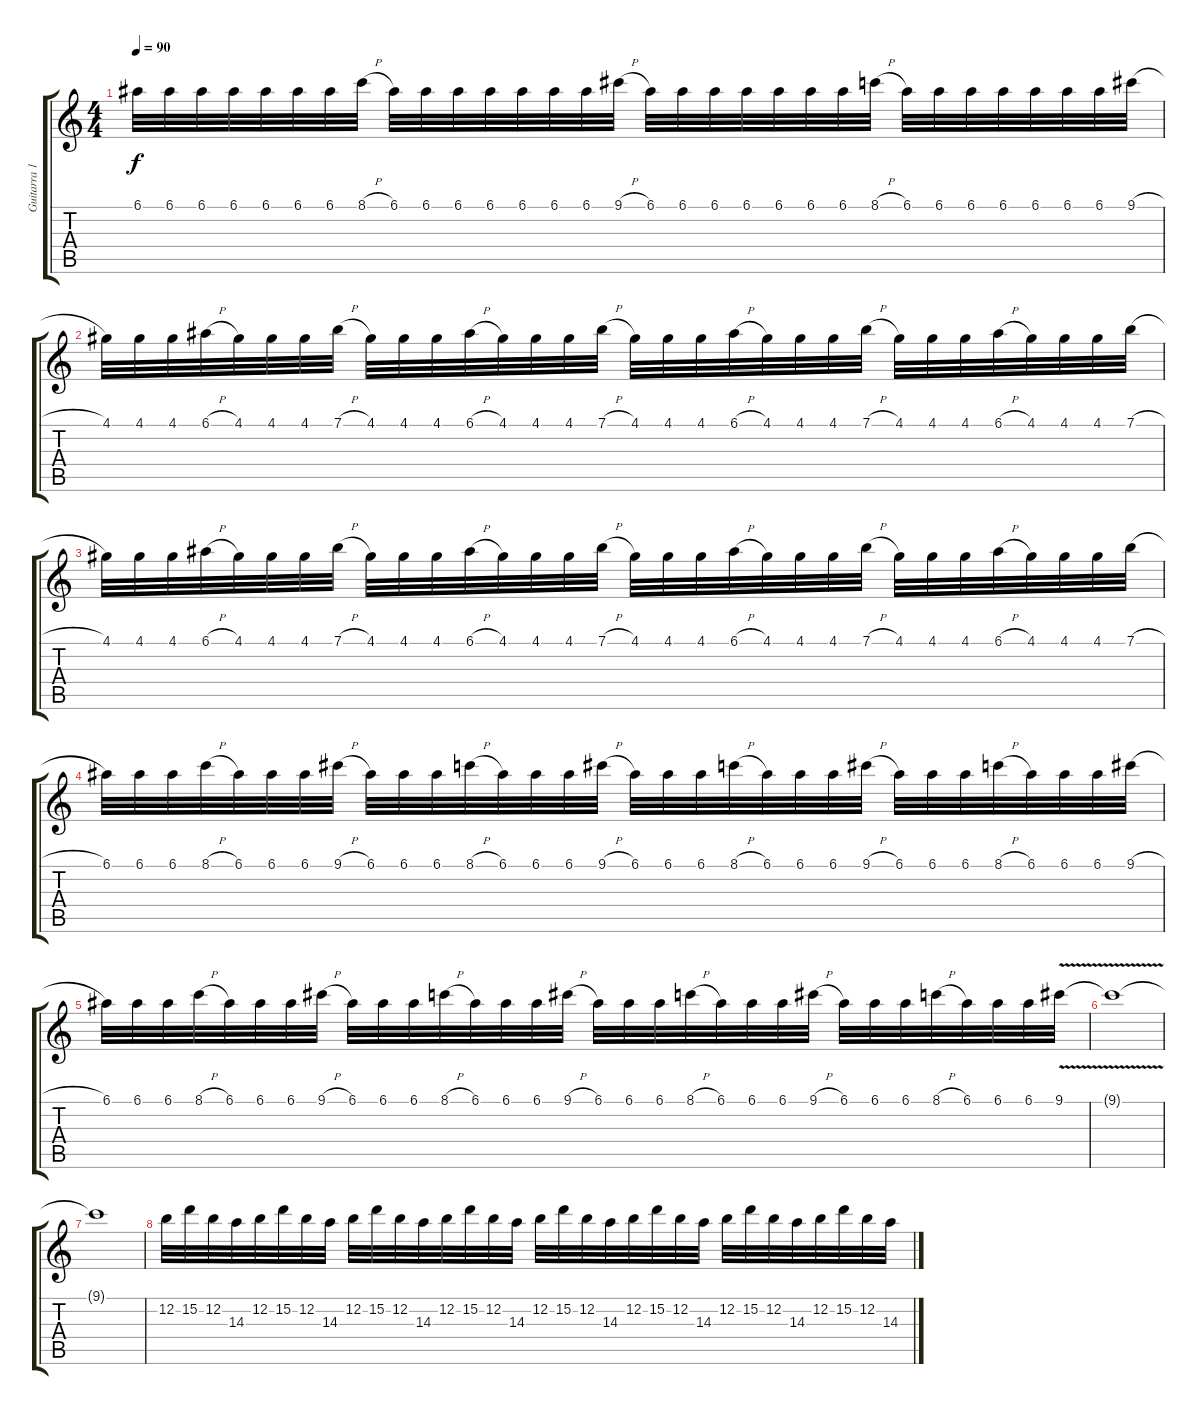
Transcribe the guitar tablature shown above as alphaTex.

\track ("Guitarra 1" "Guitarra 1") {instrument acousticguitarsteel}
\staff {score tabs}
\tuning (E4 B3 G3 D3 A2 E2) {hide}
\ts (4 4)
\tempo 90
\clef g2
\ks c
6.1.32{dy f} 6.1.32 6.1.32 6.1.32 6.1.32 6.1.32 6.1.32 8.1{h}.32 6.1.32 6.1.32 6.1.32 6.1.32 6.1.32 6.1.32 6.1.32 9.1{h}.32 6.1.32 6.1.32 6.1.32 6.1.32 6.1.32 6.1.32 6.1.32 8.1{h}.32 6.1.32 6.1.32 6.1.32 6.1.32 6.1.32 6.1.32 6.1.32 9.1{h}.32 |
4.1.32 4.1.32 4.1.32 6.1{h}.32 4.1.32 4.1.32 4.1.32 7.1{h}.32 4.1.32 4.1.32 4.1.32 6.1{h}.32 4.1.32 4.1.32 4.1.32 7.1{h}.32 4.1.32 4.1.32 4.1.32 6.1{h}.32 4.1.32 4.1.32 4.1.32 7.1{h}.32 4.1.32 4.1.32 4.1.32 6.1{h}.32 4.1.32 4.1.32 4.1.32 7.1{h}.32 |
4.1.32 4.1.32 4.1.32 6.1{h}.32 4.1.32 4.1.32 4.1.32 7.1{h}.32 4.1.32 4.1.32 4.1.32 6.1{h}.32 4.1.32 4.1.32 4.1.32 7.1{h}.32 4.1.32 4.1.32 4.1.32 6.1{h}.32 4.1.32 4.1.32 4.1.32 7.1{h}.32 4.1.32 4.1.32 4.1.32 6.1{h}.32 4.1.32 4.1.32 4.1.32 7.1{h}.32 |
6.1.32 6.1.32 6.1.32 8.1{h}.32 6.1.32 6.1.32 6.1.32 9.1{h}.32 6.1.32 6.1.32 6.1.32 8.1{h}.32 6.1.32 6.1.32 6.1.32 9.1{h}.32 6.1.32 6.1.32 6.1.32 8.1{h}.32 6.1.32 6.1.32 6.1.32 9.1{h}.32 6.1.32 6.1.32 6.1.32 8.1{h}.32 6.1.32 6.1.32 6.1.32 9.1{h}.32 |
6.1.32 6.1.32 6.1.32 8.1{h}.32 6.1.32 6.1.32 6.1.32 9.1{h}.32 6.1.32 6.1.32 6.1.32 8.1{h}.32 6.1.32 6.1.32 6.1.32 9.1{h}.32 6.1.32 6.1.32 6.1.32 8.1{h}.32 6.1.32 6.1.32 6.1.32 9.1{h}.32 6.1.32 6.1.32 6.1.32 8.1{h}.32 6.1.32 6.1.32 6.1.32 9.1{v}.32 |
9.1{t}.1 |
9.1{t}.1 |
12.2.32 15.2.32 12.2.32 14.3.32 12.2.32 15.2.32 12.2.32 14.3.32 12.2.32 15.2.32 12.2.32 14.3.32 12.2.32 15.2.32 12.2.32 14.3.32 12.2.32 15.2.32 12.2.32 14.3.32 12.2.32 15.2.32 12.2.32 14.3.32 12.2.32 15.2.32 12.2.32 14.3.32 12.2.32 15.2.32 12.2.32 14.3.32
